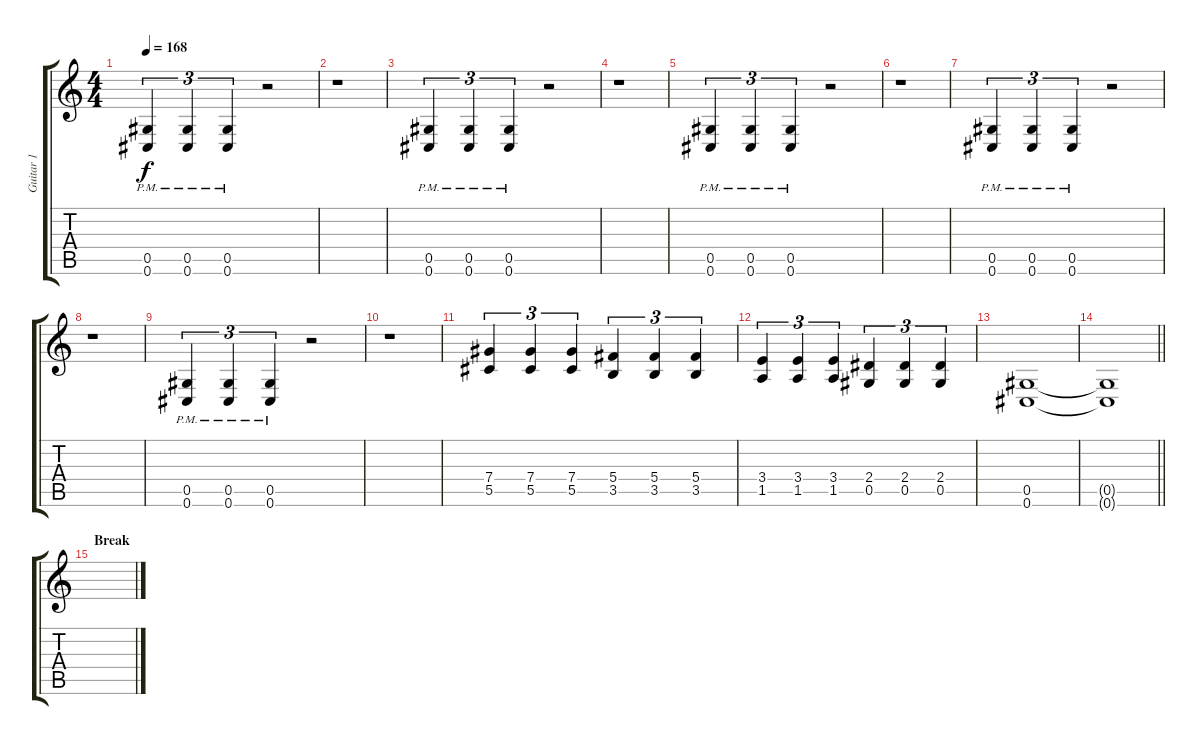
\track ("Guitar 1" "Guitar 1") {instrument distortionguitar}
\staff {score tabs}
\tuning (Eb4 Bb3 Gb3 Db3 Ab2 Db2) {hide}
\ts (4 4)
\tempo 168
\clef g2
\ks c
(0.5{pm} 0.6{pm}).4{tu (3 2) dy f} (0.5{pm} 0.6{pm}).4{tu (3 2)} (0.5{pm} 0.6{pm}).4{tu (3 2)} r.2 |
r.1 |
(0.5{pm} 0.6{pm}).4{tu (3 2)} (0.5{pm} 0.6{pm}).4{tu (3 2)} (0.5{pm} 0.6{pm}).4{tu (3 2)} r.2 |
r.1 |
(0.5{pm} 0.6{pm}).4{tu (3 2)} (0.5{pm} 0.6{pm}).4{tu (3 2)} (0.5{pm} 0.6{pm}).4{tu (3 2)} r.2 |
r.1 |
(0.5{pm} 0.6{pm}).4{tu (3 2)} (0.5{pm} 0.6{pm}).4{tu (3 2)} (0.5{pm} 0.6{pm}).4{tu (3 2)} r.2 |
r.1 |
(0.5{pm} 0.6{pm}).4{tu (3 2)} (0.5{pm} 0.6{pm}).4{tu (3 2)} (0.5{pm} 0.6{pm}).4{tu (3 2)} r.2 |
r.1 |
(7.4 5.5).4{tu (3 2)} (7.4 5.5).4{tu (3 2)} (7.4 5.5).4{tu (3 2)} (5.4 3.5).4{tu (3 2)} (5.4 3.5).4{tu (3 2)} (5.4 3.5).4{tu (3 2)} |
(3.4 1.5).4{tu (3 2)} (3.4 1.5).4{tu (3 2)} (3.4 1.5).4{tu (3 2)} (2.4 0.5).4{tu (3 2)} (2.4 0.5).4{tu (3 2)} (2.4 0.5).4{tu (3 2)} |
(0.5 0.6).1 |
\barLineRight lightlight
(0.5{t} 0.6{t}).1 |
\section ("" "Break")
